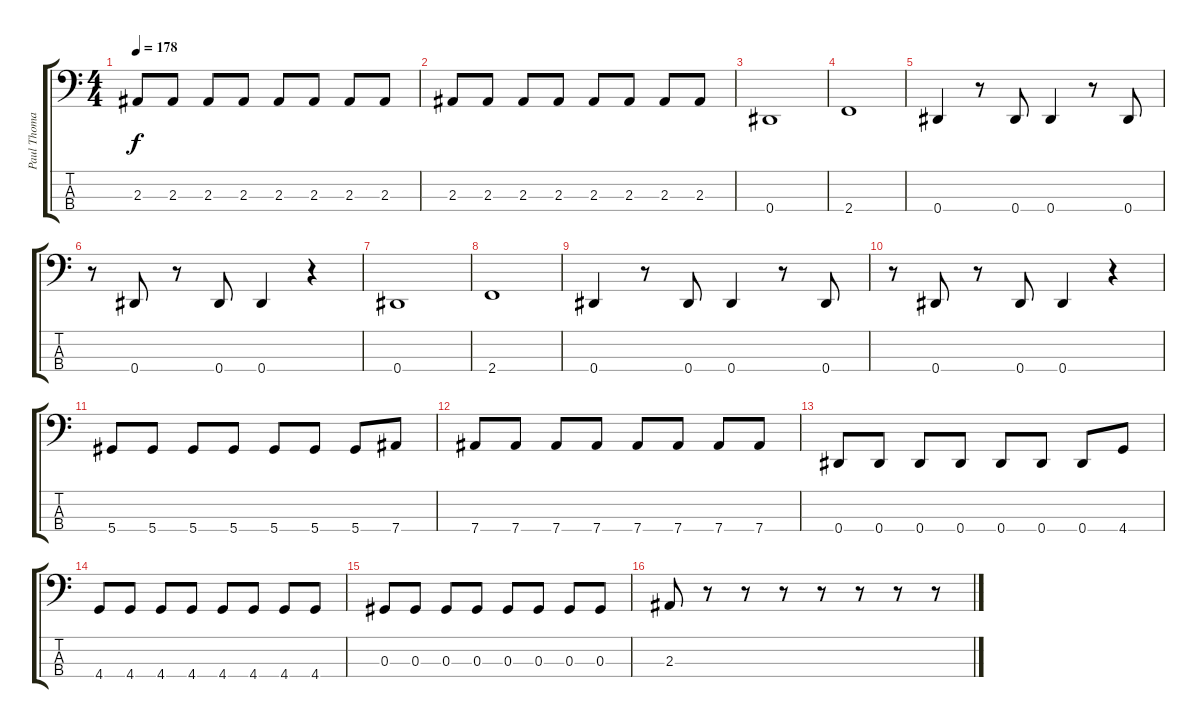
\track ("Paul Thomas" "Paul Thoma") {instrument electricbasspick}
\staff {score tabs}
\tuning (Gb2 Db2 Ab1 Eb1) {hide}
\ts (4 4)
\tempo 178
\clef f4
\ks c
2.3.8{dy f} 2.3.8 2.3.8 2.3.8 2.3.8 2.3.8 2.3.8 2.3.8 |
2.3.8 2.3.8 2.3.8 2.3.8 2.3.8 2.3.8 2.3.8 2.3.8 |
0.4.1 |
2.4.1 |
0.4.4 r.8 0.4.8 0.4.4 r.8 0.4.8 |
r.8 0.4.8 r.8 0.4.8 0.4.4 r.4 |
0.4.1 |
2.4.1 |
0.4.4 r.8 0.4.8 0.4.4 r.8 0.4.8 |
r.8 0.4.8 r.8 0.4.8 0.4.4 r.4 |
5.4.8 5.4.8 5.4.8 5.4.8 5.4.8 5.4.8 5.4.8 7.4.8 |
7.4.8 7.4.8 7.4.8 7.4.8 7.4.8 7.4.8 7.4.8 7.4.8 |
0.4.8 0.4.8 0.4.8 0.4.8 0.4.8 0.4.8 0.4.8 4.4.8 |
4.4.8 4.4.8 4.4.8 4.4.8 4.4.8 4.4.8 4.4.8 4.4.8 |
0.3.8 0.3.8 0.3.8 0.3.8 0.3.8 0.3.8 0.3.8 0.3.8 |
2.3.8 r.8 r.8 r.8 r.8 r.8 r.8 r.8
